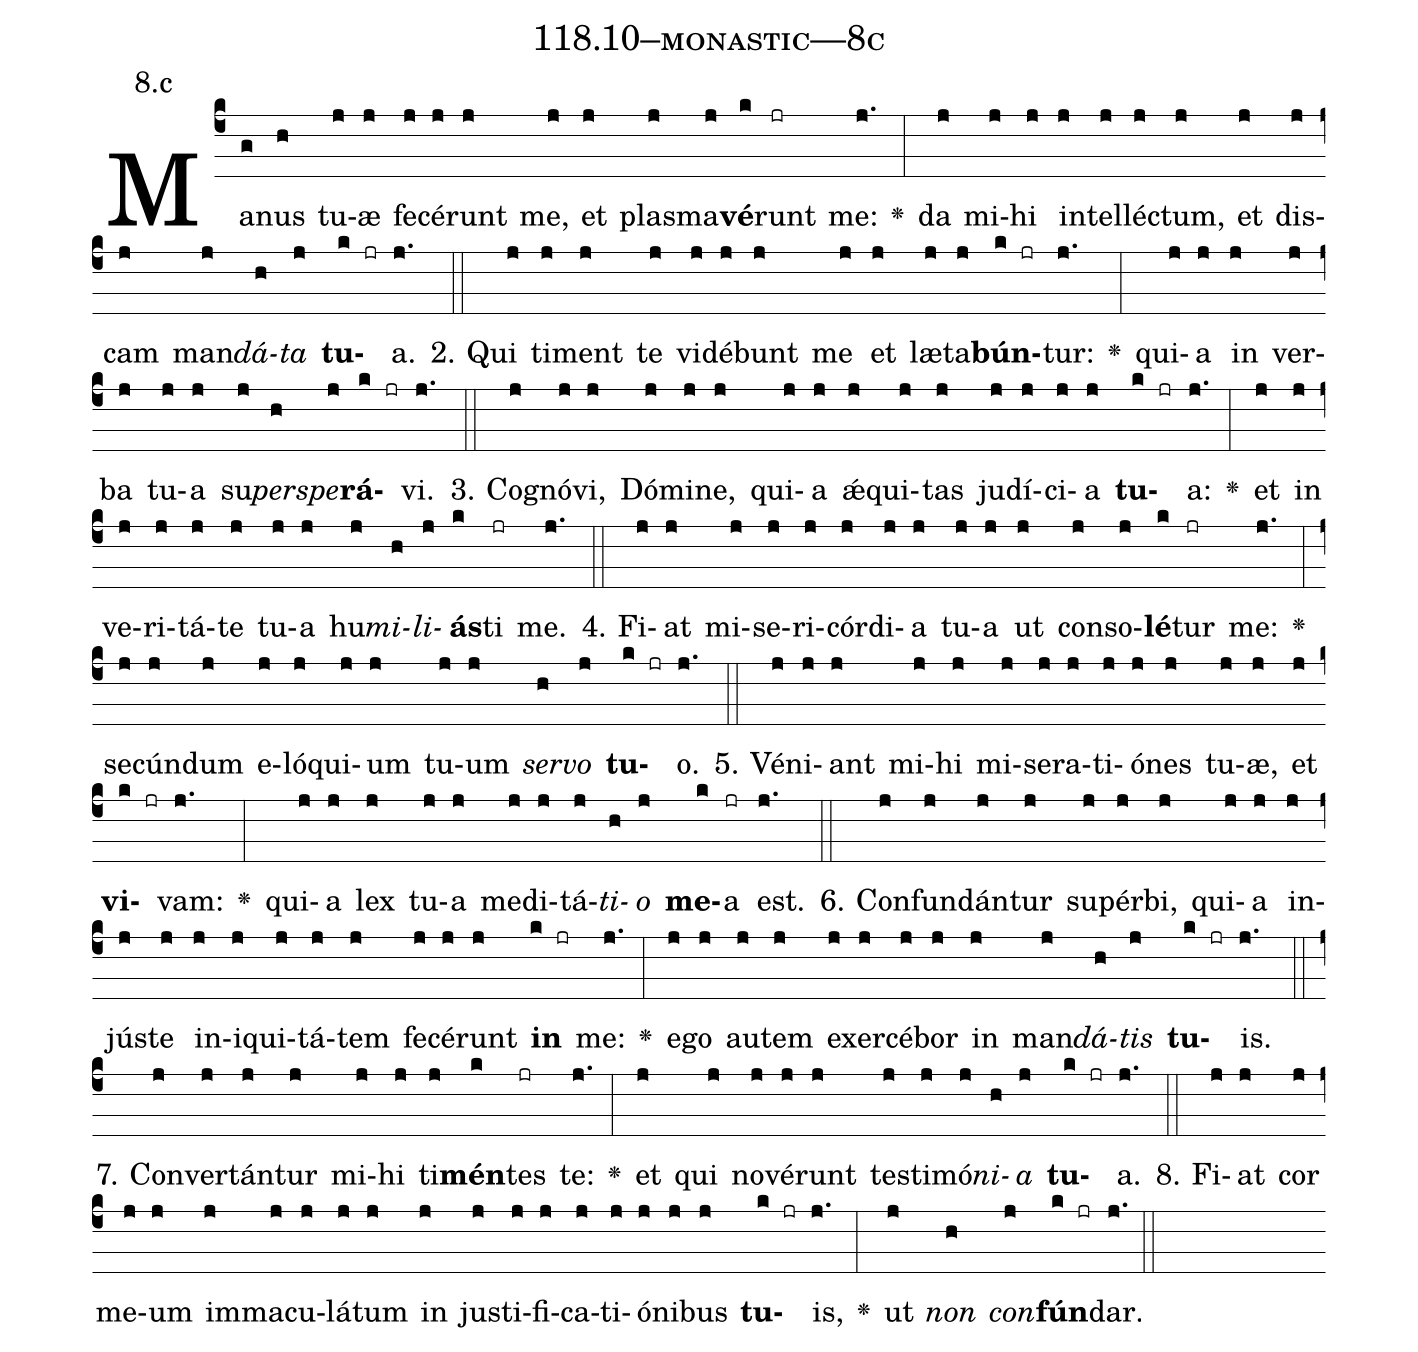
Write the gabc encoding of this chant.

name: 118.10--monastic---8c;
annotation: 8.c;
%%
(c4)Ma(g)nus(h) tu(j)æ(j) fe(j)cé(j)runt(j) me,(j) et(j) plas(j)ma(j)<b>vé</b>(k)runt(jr) me:(j.) <v>\greheightstar</v>(:) da(j) mi(j)hi(j) in(j)tel(j)léc(j)tum,(j) et(j) dis(j)cam(j) man(j)<i>dá</i>(h)<i>ta</i>(j) <b>tu</b>(k jr)a.(j.) (::)
2. Qui(j) ti(j)ment(j) te(j) vi(j)dé(j)bunt(j) me(j) et(j) læ(j)ta(j)<b>bún</b>(k jr)tur:(j.) <v>\greheightstar</v>(:) qui(j)a(j) in(j) ver(j)ba(j) tu(j)a(j) su(j)<i>per</i>(h)<i>spe</i>(j)<b>rá</b>(k jr)vi.(j.) (::)
3. Co(j)gnó(j)vi,(j) Dó(j)mi(j)ne,(j) qui(j)a(j) ǽ(j)qui(j)tas(j) ju(j)dí(j)ci(j)a(j) <b>tu</b>(k jr)a:(j.) <v>\greheightstar</v>(:) et(j) in(j) ve(j)ri(j)tá(j)te(j) tu(j)a(j) hu(j)<i>mi</i>(h)<i>li</i>(j)<b>ás</b>(k)ti(jr) me.(j.) (::)
4. Fi(j)at(j) mi(j)se(j)ri(j)cór(j)di(j)a(j) tu(j)a(j) ut(j) con(j)so(j)<b>lé</b>(k)tur(jr) me:(j.) <v>\greheightstar</v>(:) se(j)cún(j)dum(j) e(j)ló(j)qui(j)um(j) tu(j)um(j) <i>ser</i>(h)<i>vo</i>(j) <b>tu</b>(k jr)o.(j.) (::)
5. Vé(j)ni(j)ant(j) mi(j)hi(j) mi(j)se(j)ra(j)ti(j)ó(j)nes(j) tu(j)æ,(j) et(j) <b>vi</b>(k jr)vam:(j.) <v>\greheightstar</v>(:) qui(j)a(j) lex(j) tu(j)a(j) me(j)di(j)tá(j)<i>ti</i>(h)<i>o</i>(j) <b>me</b>(k)a(jr) est.(j.) (::)
6. Con(j)fun(j)dán(j)tur(j) su(j)pér(j)bi,(j) qui(j)a(j) in(j)jús(j)te(j) in(j)i(j)qui(j)tá(j)tem(j) fe(j)cé(j)runt(j) <b>in</b>(k jr) me:(j.) <v>\greheightstar</v>(:) e(j)go(j) au(j)tem(j) ex(j)er(j)cé(j)bor(j) in(j) man(j)<i>dá</i>(h)<i>tis</i>(j) <b>tu</b>(k jr)is.(j.) (::)
7. Con(j)ver(j)tán(j)tur(j) mi(j)hi(j) ti(j)<b>mén</b>(k)tes(jr) te:(j.) <v>\greheightstar</v>(:) et(j) qui(j) no(j)vé(j)runt(j) tes(j)ti(j)mó(j)<i>ni</i>(h)<i>a</i>(j) <b>tu</b>(k jr)a.(j.) (::)
8. Fi(j)at(j) cor(j) me(j)um(j) im(j)ma(j)cu(j)lá(j)tum(j) in(j) jus(j)ti(j)fi(j)ca(j)ti(j)ó(j)ni(j)bus(j) <b>tu</b>(k jr)is,(j.) <v>\greheightstar</v>(:) ut(j) <i>non</i>(h) <i>con</i>(j)<b>fún</b>(k jr)dar.(j.) (::)
